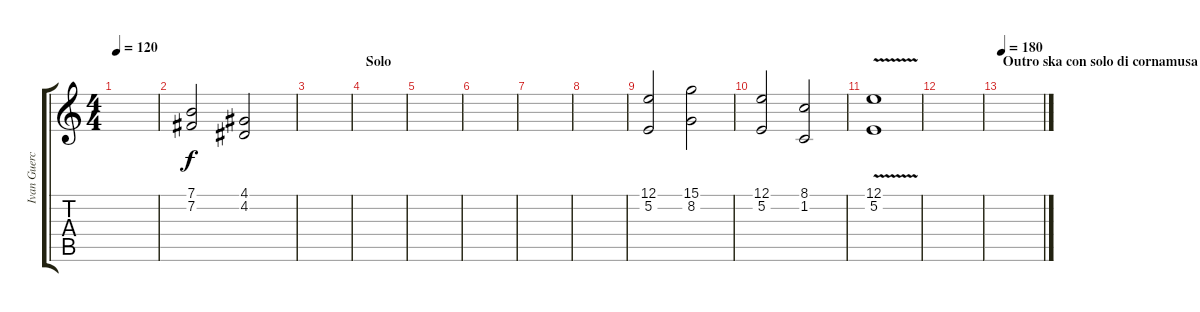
\track ("Ivan Guercio Troio" "Ivan Guerc") {instrument brasssection}
\staff {score tabs}
\tuning (E4 B3 G3 D3 A2 E2) {hide}
\ts (4 4)
\tempo 120
\clef g2
\ks c
|
(7.1 7.2).2 (4.1 4.2).2 |
|
\section ("" "Solo")
|
|
|
|
|
(12.1 5.2).2{volume 9} (15.1 8.2).2 |
(12.1 5.2).2 (8.1 1.2).2 |
(12.1{v} 5.2).1 |
|
\section ("" "Outro ska con solo di cornamusa")
\tempo 180
